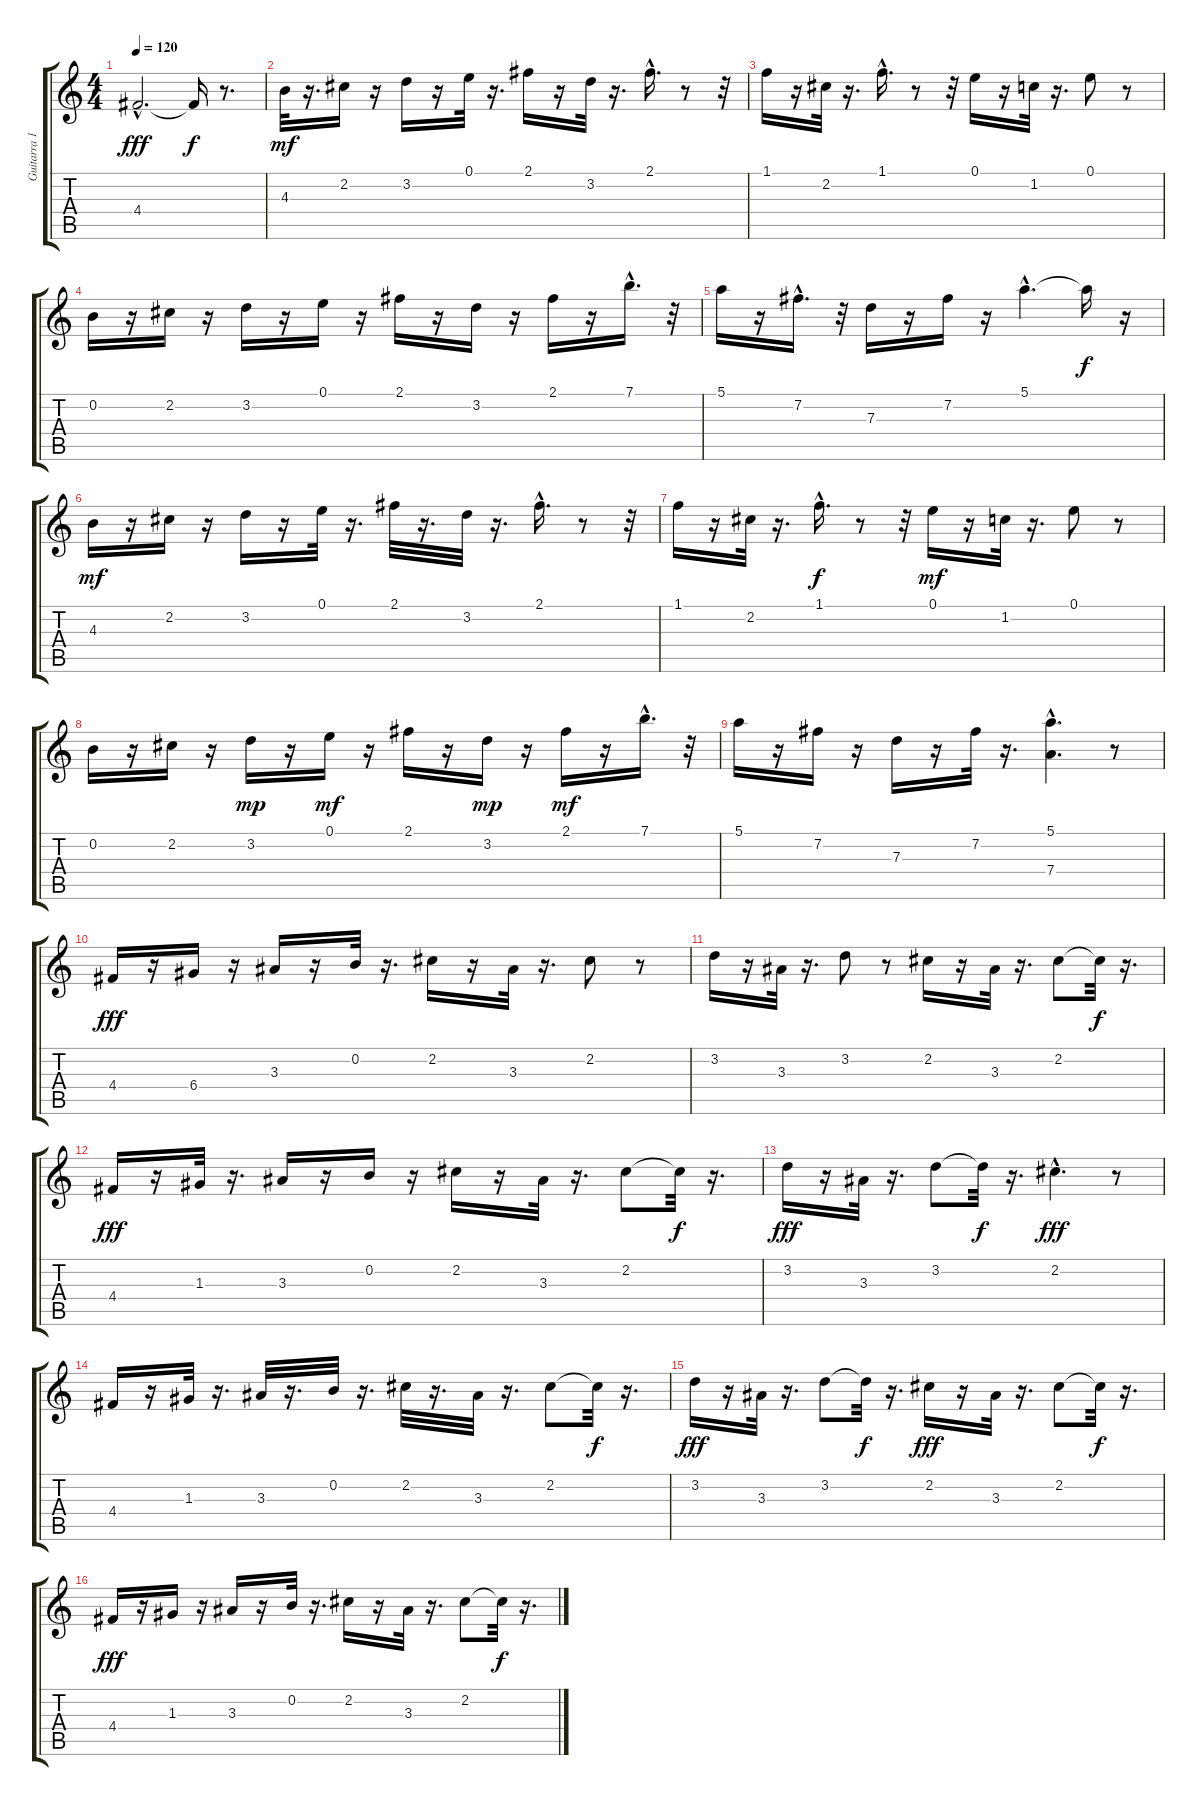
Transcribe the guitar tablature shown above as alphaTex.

\track ("Guitarra 1" "Guitarra 1") {instrument distortionguitar}
\staff {score tabs}
\tuning (E4 B3 G3 D3 A2 E2) {hide}
\ts (4 4)
\tempo 120
\clef g2
\ks c
4.4{hac}.2{d dy fff instrument distortionguitar} 4.4{t}.16{dy f} r.8{d} |
4.3.32{dy mf} r.16{d} 2.2.16 r.16 3.2.16 r.16 0.1.32 r.16{d} 2.1.16 r.16 3.2.32 r.16{d} 2.1{hac}.16{d} r.8 r.32 |
1.1.16 r.16 2.2.32 r.16{d} 1.1{hac}.16{d} r.8 r.32 0.1.16 r.16 1.2.32 r.16{d} 0.1.8 r.8 |
0.2.16 r.16 2.2.16 r.16 3.2.16 r.16 0.1.16 r.16 2.1.16 r.16 3.2.16 r.16 2.1.16 r.16 7.1{hac}.16{d} r.32 |
5.1.16 r.16 7.2{hac}.16{d} r.32 7.3.16 r.16 7.2.16 r.16 5.1{hac}.4{d} 5.1{t}.16{dy f} r.16 |
4.3.16{dy mf} r.16 2.2.16 r.16 3.2.16 r.16 0.1.32 r.16{d} 2.1.32 r.16{d} 3.2.32 r.16{d} 2.1{hac}.16{d} r.8 r.32 |
1.1.16 r.16 2.2.32 r.16{d} 1.1{hac}.16{d dy f} r.8 r.32 0.1.16{dy mf} r.16 1.2.32 r.16{d} 0.1.8 r.8 |
0.2.16 r.16 2.2.16 r.16 3.2.16{dy mp} r.16 0.1.16{dy mf} r.16 2.1.16 r.16 3.2.16{dy mp} r.16 2.1.16{dy mf} r.16 7.1{hac}.16{d} r.32 |
5.1.16 r.16 7.2.16 r.16 7.3.16 r.16 7.2.32 r.16{d} (5.1{hac} 7.4{hac}).4{d} r.8 |
4.4.16{dy fff} r.16 6.4.16 r.16 3.3.16 r.16 0.2.32 r.16{d} 2.2.16 r.16 3.3.32 r.16{d} 2.2.8 r.8 |
3.2.16 r.16 3.3.32 r.16{d} 3.2.8 r.8 2.2.16 r.16 3.3.32 r.16{d} 2.2.8 2.2{t}.32{dy f} r.16{d} |
4.4.16{dy fff} r.16 1.3.32 r.16{d} 3.3.16 r.16 0.2.16 r.16 2.2.16 r.16 3.3.32 r.16{d} 2.2.8 2.2{t}.32{dy f} r.16{d} |
3.2.16{dy fff} r.16 3.3.32 r.16{d} 3.2.8 3.2{t}.32{dy f} r.16{d} 2.2{hac}.4{d dy fff} r.8 |
4.4.16 r.16 1.3.32 r.16{d} 3.3.32 r.16{d} 0.2.32 r.16{d} 2.2.32 r.16{d} 3.3.32 r.16{d} 2.2.8 2.2{t}.32{dy f} r.16{d} |
3.2.16{dy fff} r.16 3.3.32 r.16{d} 3.2.8 3.2{t}.32{dy f} r.16{d} 2.2.16{dy fff} r.16 3.3.32 r.16{d} 2.2.8 2.2{t}.32{dy f} r.16{d} |
4.4.16{dy fff} r.16 1.3.16 r.16 3.3.16 r.16 0.2.32 r.16{d} 2.2.16 r.16 3.3.32 r.16{d} 2.2.8 2.2{t}.32{dy f} r.16{d}
